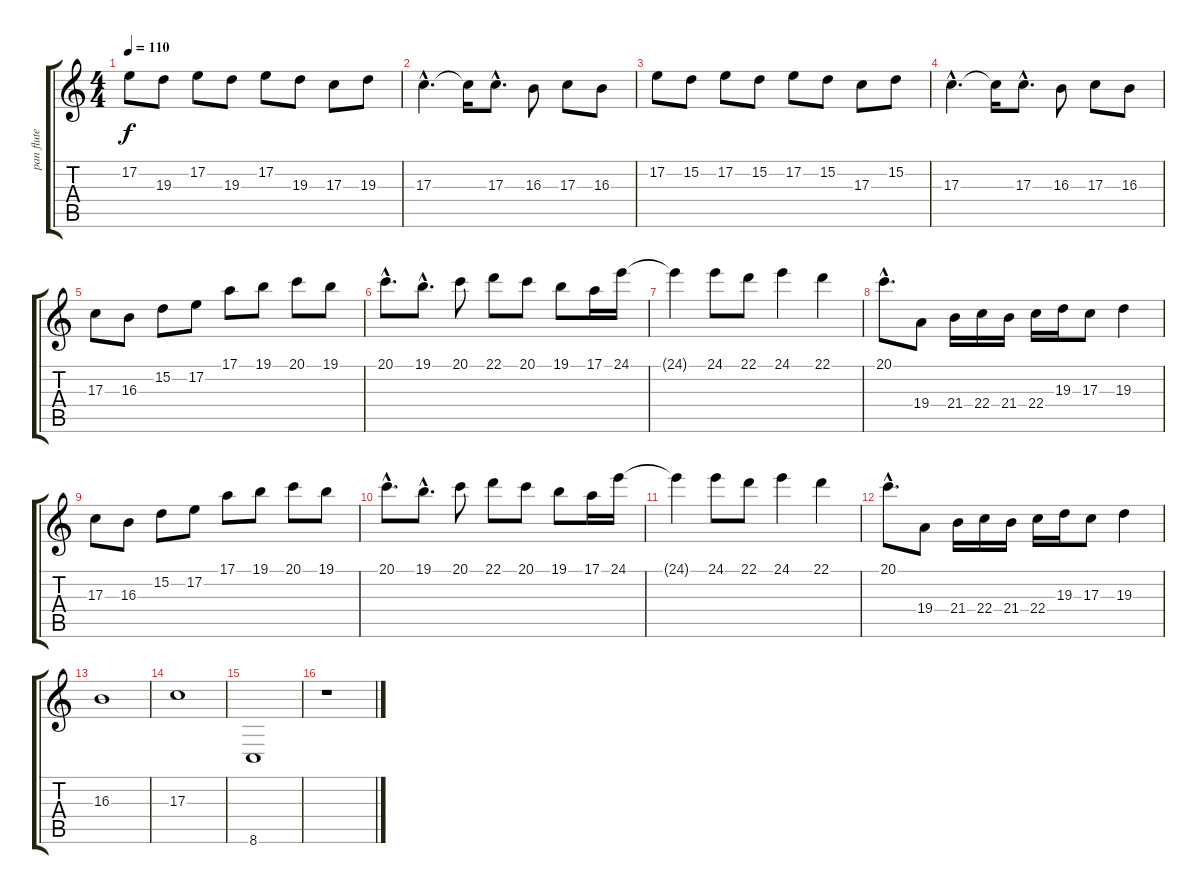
\track ("pan flute" "pan flute") {instrument panflute}
\staff {score tabs}
\tuning (E4 B3 G3 D3 A2 E2) {hide}
\ts (4 4)
\tempo 110
\clef g2
\ks c
17.2.8{dy f} 19.3.8 17.2.8 19.3.8 17.2.8 19.3.8 17.3.8 19.3.8 |
17.3{hac}.4{d} 17.3{t}.16 17.3{hac}.8{d} 16.3.8 17.3.8 16.3.8 |
17.2.8 15.2.8 17.2.8 15.2.8 17.2.8 15.2.8 17.3.8 15.2.8 |
17.3{hac}.4{d} 17.3{t}.16 17.3{hac}.8{d} 16.3.8 17.3.8 16.3.8 |
17.3.8 16.3.8 15.2.8 17.2.8 17.1.8 19.1.8 20.1.8 19.1.8 |
20.1{hac}.8{d} 19.1{hac}.8{d} 20.1.8 22.1.8 20.1.8 19.1.8 17.1.16 24.1.16 |
24.1{t}.4 24.1.8 22.1.8 24.1.4 22.1.4 |
20.1{hac}.8{d} 19.4.8 21.4.16 22.4.16 21.4.16 22.4.16 19.3.16 17.3.8 19.3.4 |
17.3.8 16.3.8 15.2.8 17.2.8 17.1.8 19.1.8 20.1.8 19.1.8 |
20.1{hac}.8{d} 19.1{hac}.8{d} 20.1.8 22.1.8 20.1.8 19.1.8 17.1.16 24.1.16 |
24.1{t}.4 24.1.8 22.1.8 24.1.4 22.1.4 |
20.1{hac}.8{d} 19.4.8 21.4.16 22.4.16 21.4.16 22.4.16 19.3.16 17.3.8 19.3.4 |
16.3.1 |
17.3.1 |
8.6.1 |
r.1
